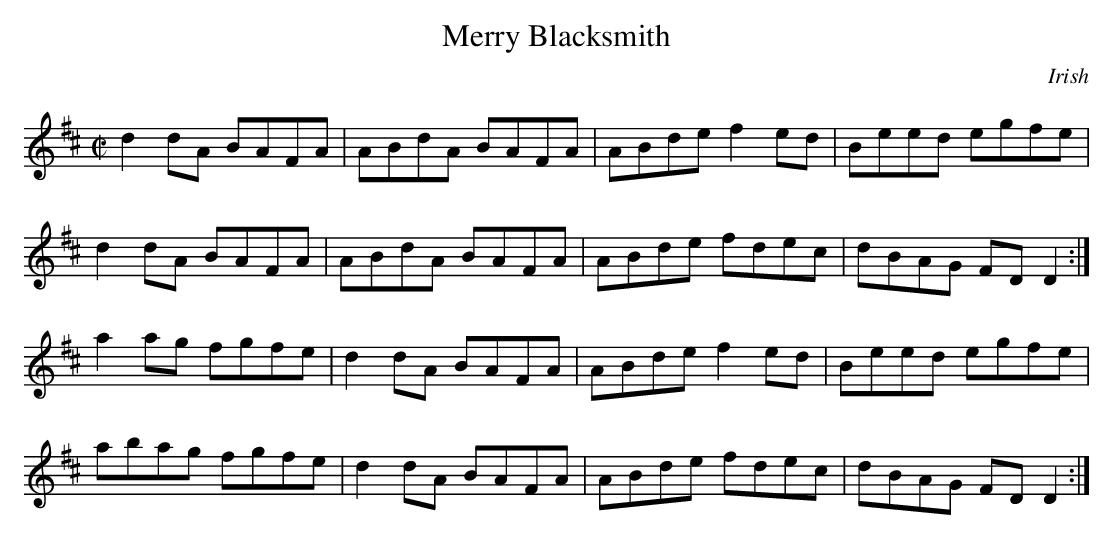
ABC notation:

X:1
T:Merry Blacksmith
M:C|
K:D
d2 dA BAFA | ABdA BAFA | ABde f2 ed | Beed egfe |
d2 dA BAFA | ABdA BAFA | ABde fdec | dBAG FD D2 :|
a2 ag fgfe | d2 dA BAFA | ABde f2 ed | Beed egfe |
abag fgfe | d2 dA BAFA | ABde fdec | dBAG FD D2 :|
